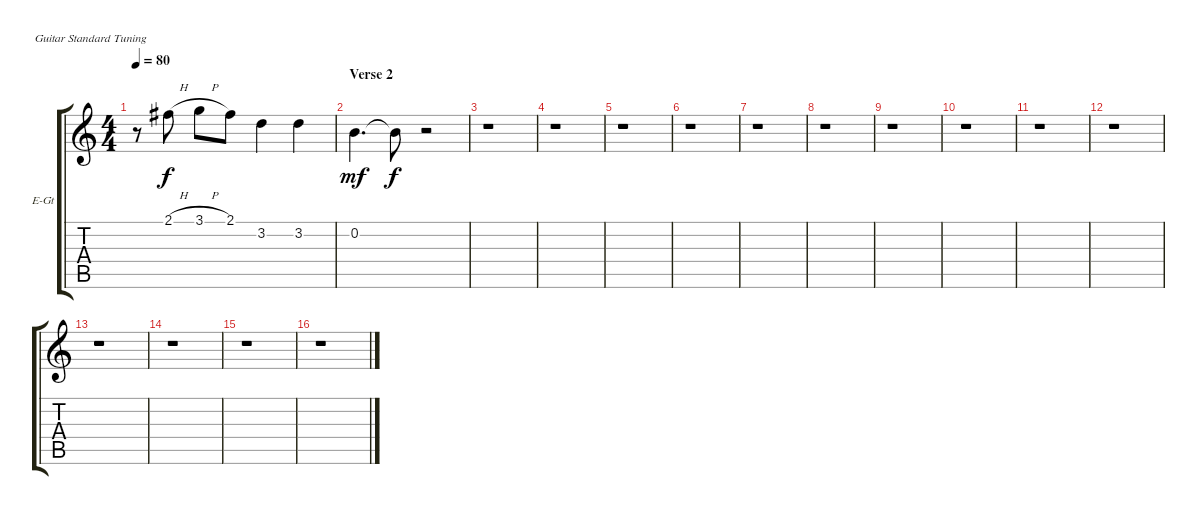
\bracketExtendMode groupsimilarinstruments
\firstSystemTrackNameOrientation horizontal
\otherSystemsTrackNameOrientation horizontal
\track ("Guitar 3 (Solo)" "E-Gt") {mute instrument overdrivenguitar}
\staff {score tabs}
\tuning (E4 B3 G3 D3 A2 E2)
\ts (4 4)
\tempo 80
\clef g2
\ks c
r.8{dy f} 2.1{h}.8 3.1{h}.8 2.1.8 3.2.4 3.2.4 |
\section ("" "Verse 2")
0.2.4{d dy mf} 0.2{t}.8{dy f} r.2 |
r.1 |
r.1 |
r.1 |
r.1 |
r.1 |
r.1 |
r.1 |
r.1 |
r.1 |
r.1 |
r.1 |
r.1 |
r.1 |
r.1
